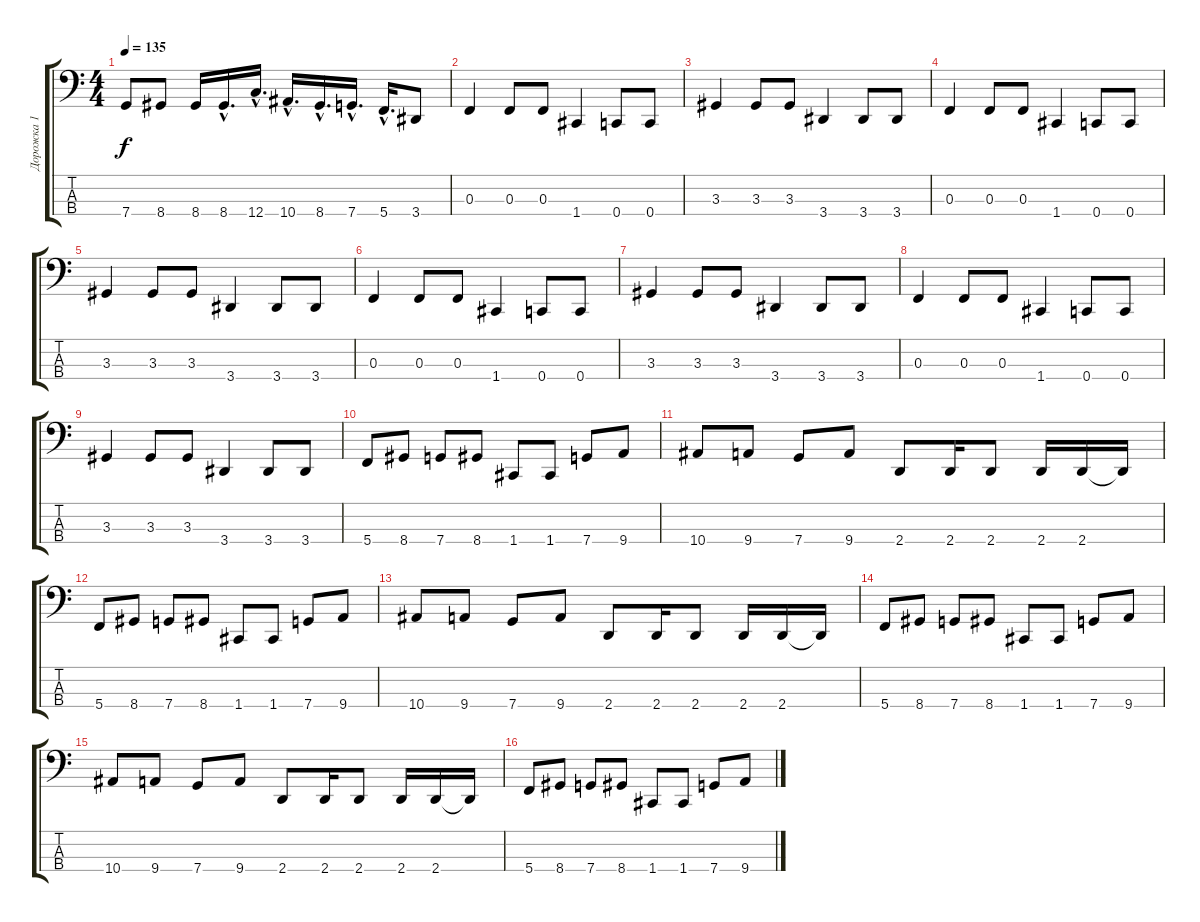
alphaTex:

\track ("Дорожка 1" "Дорожка 1") {instrument slapbass1}
\staff {score tabs}
\tuning (Eb2 Bb1 F1 C1) {hide}
\ts (4 4)
\tempo 135
\clef f4
\ks c
7.4.8{dy f} 8.4.8 8.4.16 8.4{hac}.16{d} 12.4{hac}.16{d} 10.4{hac}.16{d} 8.4{hac}.16{d} 7.4{hac}.16{d} 5.4{hac}.16{d} 3.4.8 |
0.3.4 0.3.8 0.3.8 1.4.4 0.4.8 0.4.8 |
3.3.4 3.3.8 3.3.8 3.4.4 3.4.8 3.4.8 |
0.3.4 0.3.8 0.3.8 1.4.4 0.4.8 0.4.8 |
3.3.4 3.3.8 3.3.8 3.4.4 3.4.8 3.4.8 |
0.3.4 0.3.8 0.3.8 1.4.4 0.4.8 0.4.8 |
3.3.4 3.3.8 3.3.8 3.4.4 3.4.8 3.4.8 |
0.3.4 0.3.8 0.3.8 1.4.4 0.4.8 0.4.8 |
3.3.4 3.3.8 3.3.8 3.4.4 3.4.8 3.4.8 |
5.4.8 8.4.8 7.4.8 8.4.8 1.4.8 1.4.8 7.4.8 9.4.8 |
10.4.8 9.4.8 7.4.8 9.4.8 2.4.8 2.4.16 2.4.8 2.4.16 2.4.16 2.4{t}.16 |
5.4.8 8.4.8 7.4.8 8.4.8 1.4.8 1.4.8 7.4.8 9.4.8 |
10.4.8 9.4.8 7.4.8 9.4.8 2.4.8 2.4.16 2.4.8 2.4.16 2.4.16 2.4{t}.16 |
5.4.8 8.4.8 7.4.8 8.4.8 1.4.8 1.4.8 7.4.8 9.4.8 |
10.4.8 9.4.8 7.4.8 9.4.8 2.4.8 2.4.16 2.4.8 2.4.16 2.4.16 2.4{t}.16 |
5.4.8 8.4.8 7.4.8 8.4.8 1.4.8 1.4.8 7.4.8 9.4.8
